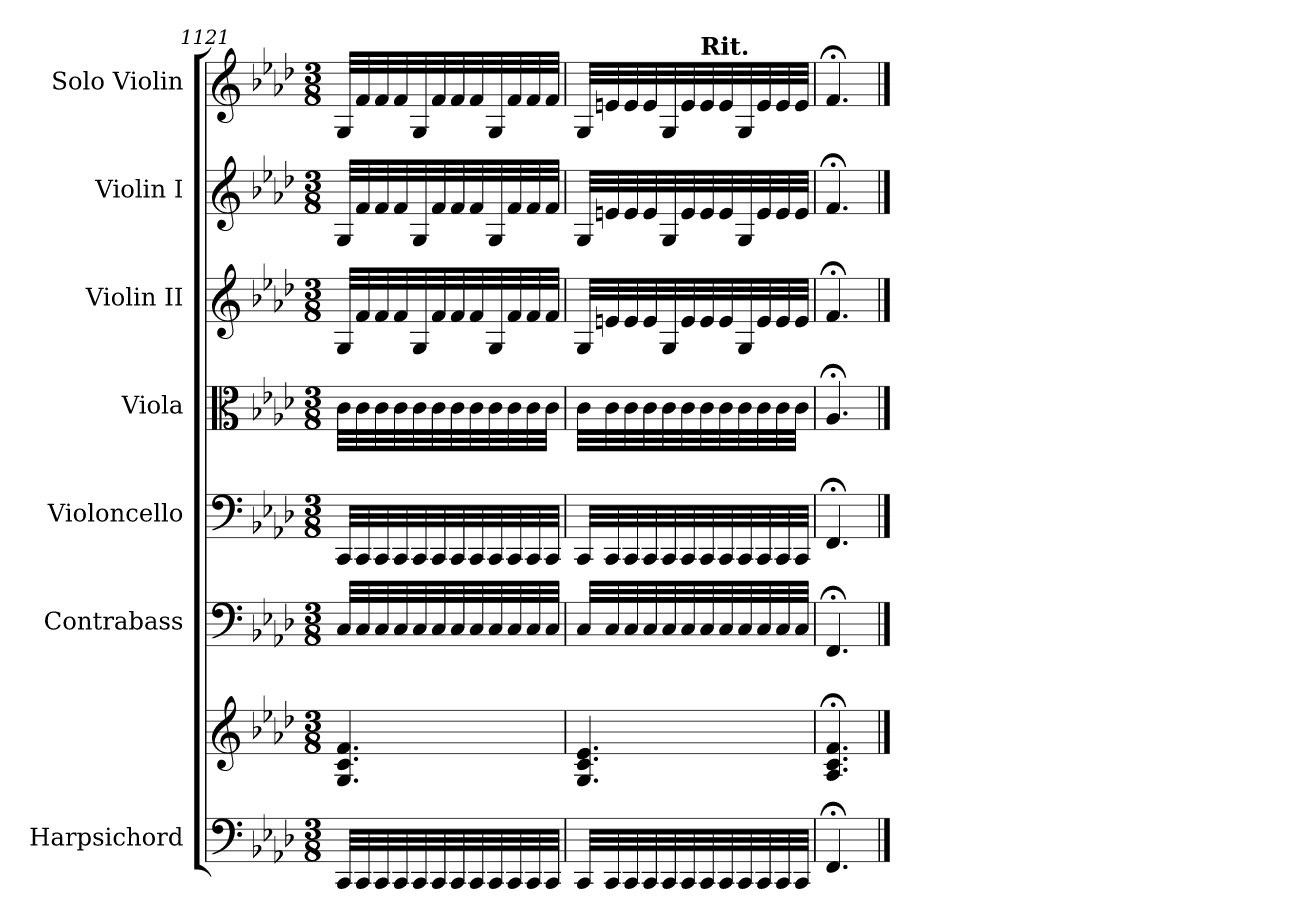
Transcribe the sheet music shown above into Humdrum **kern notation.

**kern	**kern	**kern	**kern	**kern	**kern	**kern	**kern
*part7	*part7	*part6	*part5	*part4	*part3	*part2	*part1
*staff8	*staff7	*staff6	*staff5	*staff4	*staff3	*staff2	*staff1
*I"Harpsichord	*	*I"Contrabass	*I"Violoncello	*I"Viola	*I"Violin II	*I"Violin I	*I"Solo Violin
*I'Hch.	*	*I'Cb.	*I'Vc.	*I'Vla.	*I'Vln. II	*I'Vln. I	*I'Vln.
*clefF4	*clefG2	*clefF4	*clefF4	*clefC3	*clefG2	*clefG2	*clefG2
*	*	*ITrd7c12	*	*	*	*	*
*k[b-e-a-d-]	*k[b-e-a-d-]	*k[b-e-a-d-]	*k[b-e-a-d-]	*k[b-e-a-d-]	*k[b-e-a-d-]	*k[b-e-a-d-]	*k[b-e-a-d-]
*M3/8	*M3/8	*M3/8	*M3/8	*M3/8	*M3/8	*M3/8	*M3/8
=1121	=1121	=1121	=1121	=1121	=1121	=1121	=1121
32CC/LLL	4.G/ 4.c/ 4.f/	32CC/LLL	32CC/LLL	32c\LLL	32G/LLL	32G/LLL	32G/LLL
32CC/	.	32CC/	32CC/	32c\	32f/	32f/	32f/
32CC/	.	32CC/	32CC/	32c\	32f/	32f/	32f/
32CC/	.	32CC/	32CC/	32c\	32f/	32f/	32f/
32CC/	.	32CC/	32CC/	32c\	32G/	32G/	32G/
32CC/	.	32CC/	32CC/	32c\	32f/	32f/	32f/
32CC/	.	32CC/	32CC/	32c\	32f/	32f/	32f/
32CC/	.	32CC/	32CC/	32c\	32f/	32f/	32f/
32CC/	.	32CC/	32CC/	32c\	32G/	32G/	32G/
32CC/	.	32CC/	32CC/	32c\	32f/	32f/	32f/
32CC/	.	32CC/	32CC/	32c\	32f/	32f/	32f/
32CC/JJJ	.	32CC/JJJ	32CC/JJJ	32c\JJJ	32f/JJJ	32f/JJJ	32f/JJJ
!!LO:PB:g=z
=1122	=1122	=1122	=1122	=1122	=1122	=1122	=1122
32CC/LLL	4.G/ 4.c/ 4.e-/	32CC/LLL	32CC/LLL	32c\LLL	32G/LLL	32G/LLL	32G/LLL
32CC/	.	32CC/	32CC/	32c\	32en/	32en/	32en/
32CC/	.	32CC/	32CC/	32c\	32e/	32e/	32e/
32CC/	.	32CC/	32CC/	32c\	32e/	32e/	32e/
32CC/	.	32CC/	32CC/	32c\	32G/	32G/	32G/
32CC/	.	32CC/	32CC/	32c\	32e/	32e/	32e/
!	!	!	!	!	!	!	!LO:TX:B:t=Rit.
32CC/	.	32CC/	32CC/	32c\	32e/	32e/	32e/
32CC/	.	32CC/	32CC/	32c\	32e/	32e/	32e/
32CC/	.	32CC/	32CC/	32c\	32G/	32G/	32G/
32CC/	.	32CC/	32CC/	32c\	32e/	32e/	32e/
32CC/	.	32CC/	32CC/	32c\	32e/	32e/	32e/
32CC/JJJ	.	32CC/JJJ	32CC/JJJ	32c\JJJ	32e/JJJ	32e/JJJ	32e/JJJ
=1123	=1123	=1123	=1123	=1123	=1123	=1123	=1123
4.FF;/	4.A-/;< 4.c/;< 4.f/;<	4.FFF;</	4.FF;</	4.A-;</	4.f;</	4.f;</	4.f;</
==	==	==	==	==	==	==	==
*-	*-	*-	*-	*-	*-	*-	*-
